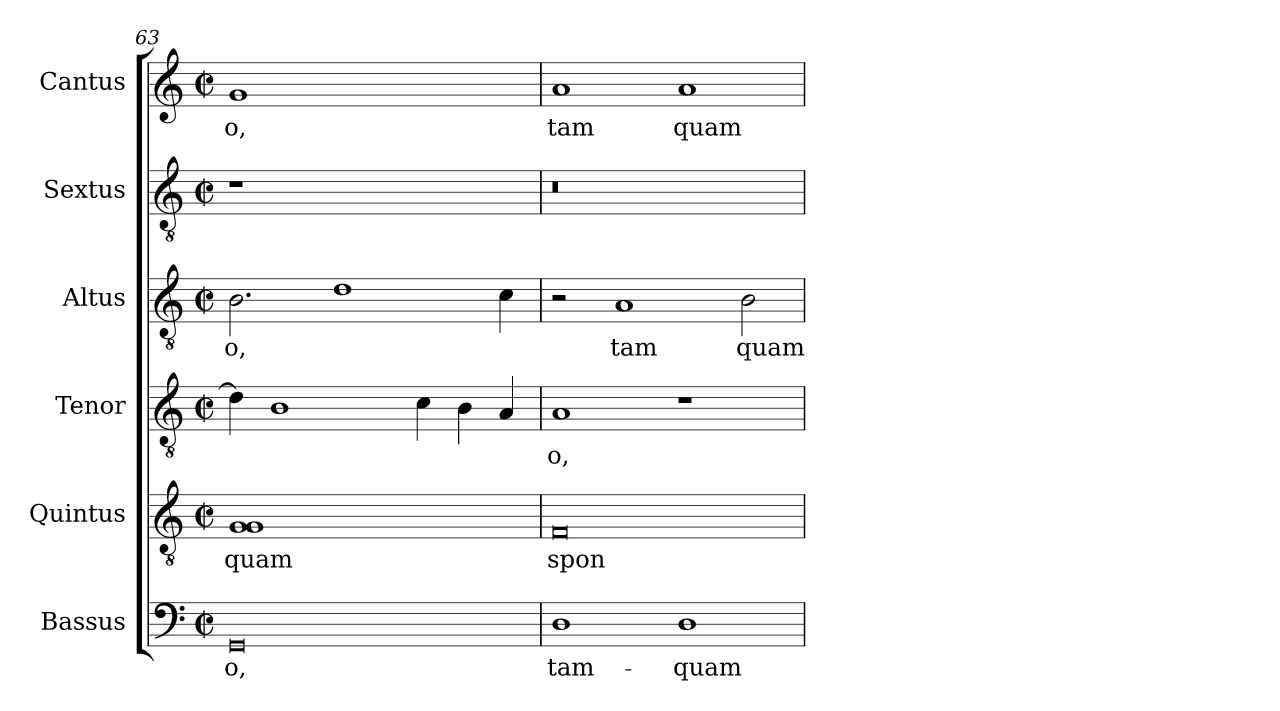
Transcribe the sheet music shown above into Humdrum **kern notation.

**kern	**text	**kern	**text	**kern	**text	**kern	**text	**kern	**kern	**text
*part6	*part6	*part5	*part5	*part4	*part4	*part3	*part3	*part2	*part1	*part1
*staff6	*staff6	*staff5	*staff5	*staff4	*staff4	*staff3	*staff3	*staff2	*staff1	*staff1
*I"Bassus	*	*I"Quintus	*	*I"Tenor	*	*I"Altus	*	*I"Sextus	*I"Cantus	*
*clefF4	*	*clefGv2	*	*clefGv2	*	*clefGv2	*	*clefGv2	*clefG2	*
*	*	*k[]	*	*	*	*	*	*	*	*
*	*	*C:	*	*	*	*	*	*	*	*
*M2/2	*	*M2/2	*	*M2/2	*	*M2/2	*	*M2/2	*M2/2	*
*met(c|)	*	*met(c|)	*	*met(c|)	*	*met(c|)	*	*met(c|)	*met(c|)	*
=63	=63	=63	=63	=63	=63	=63	=63	=63	=63	=63
!LO:N:vis=0	!LO:LY:b:cj	!	!LO:LY:b:cj	!	!	!	!LO:LY:b:cj	!	!	!LO:LY:b:cj
1GG	-o,	1G 1G	quam	4d\]	.	2.B\	o,	1r	1g	o,
.	.	.	.	1B	.	.	.	.	.	.
.	.	.	.	.	.	1d	.	.	.	.
1ryy	.	1ryy	.	.	.	.	.	1ryy	1ryy	.
.	.	.	.	4c\	.	.	.	.	.	.
.	.	.	.	4B\	.	.	.	.	.	.
.	.	.	.	4A/	.	4c\	.	.	.	.
=64	=64	=64	=64	=64	=64	=64	=64	=64	=64	=64
!	!LO:LY:b:cj	!	!LO:LY:b	!	!LO:LY:b:cj	!	!	!	!	!LO:LY:b:cj
1D	tam-	0F	spon	1A	o,	2r	.	0r	1a	tam
!	!	!	!	!	!	!	!LO:LY:b:cj	!	!	!
.	.	.	.	.	.	1A	tam	.	.	.
!	!LO:LY:b:cj	!	!	!	!	!	!	!	!	!LO:LY:b:cj
1D	-quam	.	.	1r	.	.	.	.	1a	quam
!	!	!	!	!	!	!	!LO:LY:b:cj	!	!	!
.	.	.	.	.	.	2B\	quam	.	.	.
=	=	=	=	=	=	=	=	=	=	=
*-	*-	*-	*-	*-	*-	*-	*-	*-	*-	*-
